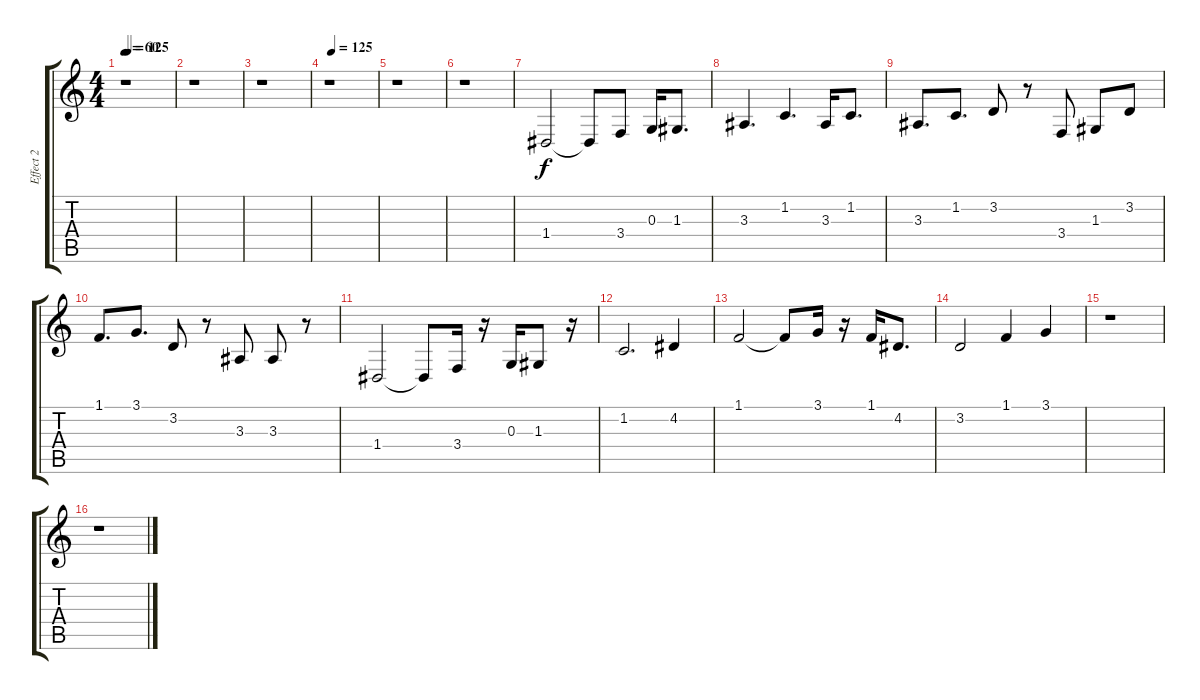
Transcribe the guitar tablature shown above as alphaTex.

\track ("Effect 2" "Effect 2") {instrument lead1square}
\staff {score tabs}
\tuning (E4 B3 G3 D3 A2 E2) {hide}
\ts (4 4)
\tempo 60
\tempo (125 0.0625)
\tempo 60
\clef g2
\ks c
r.1{dy f instrument lead1square} |
r.1 |
r.1 |
\tempo (125 0.0625)
r.1 |
r.1 |
r.1 |
1.4.2 1.4{t}.8 3.4.8 0.3.16 1.3.8{d} |
3.3.4{d} 1.2.4{d} 3.3.16 1.2.8{d} |
3.3.8{d} 1.2.8{d} 3.2.8 r.8 3.4.8 1.3.8 3.2.8 |
1.1.8{d} 3.1.8{d} 3.2.8 r.8 3.3.8 3.3.8 r.8 |
1.4.2 1.4{t}.8 3.4.16 r.16 0.3.16 1.3.8 r.16 |
1.2.2{d} 4.2.4 |
1.1.2 1.1{t}.8 3.1.16 r.16 1.1.16 4.2.8{d} |
3.2.2 1.1.4 3.1.4 |
r.1 |
r.1
